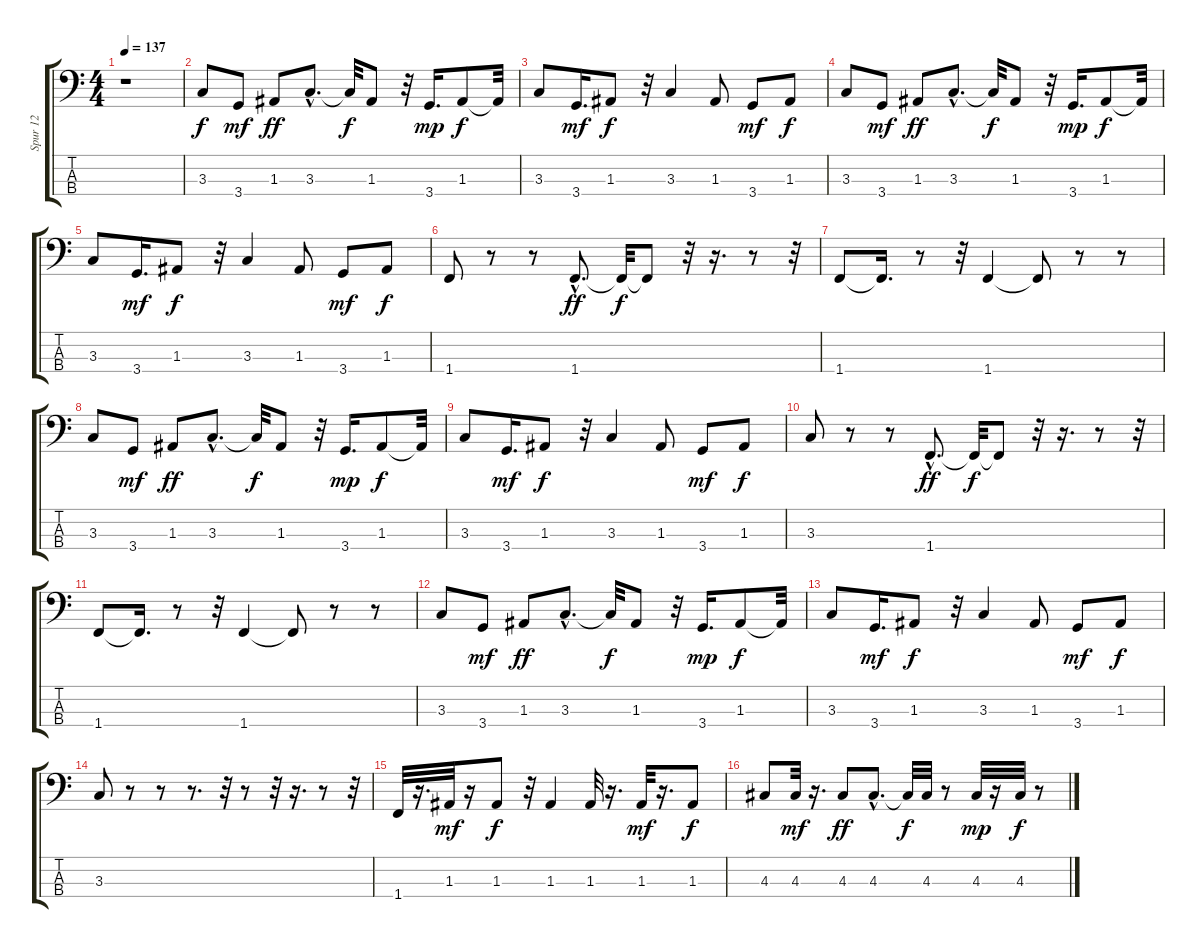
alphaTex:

\track ("Spur 12" "Spur 12") {instrument synthbass1}
\staff {score tabs}
\tuning (G2 D2 A1 E1) {hide}
\ts (4 4)
\tempo 137
\clef f4
\ks c
r.1{dy f instrument synthbass1} |
3.3.8{instrument synthbass2} 3.4.8{dy mf} 1.3.8{dy ff} 3.3{hac}.8{d} 3.3{t}.32{dy f} 1.3.8 r.32 3.4.16{d dy mp} 1.3.8{dy f} 1.3{t}.32 |
3.3.8 3.4.16{d dy mf} 1.3.8{dy f} r.32 3.3.4 1.3.8 3.4.8{dy mf} 1.3.8{dy f} |
3.3.8 3.4.8{dy mf} 1.3.8{dy ff} 3.3{hac}.8{d} 3.3{t}.32{dy f} 1.3.8 r.32 3.4.16{d dy mp} 1.3.8{dy f} 1.3{t}.32 |
3.3.8 3.4.16{d dy mf} 1.3.8{dy f} r.32 3.3.4 1.3.8 3.4.8{dy mf} 1.3.8{dy f} |
1.4.8 r.8 r.8 1.4{hac}.8{d dy ff} 1.4{t}.32{dy f} 1.4{t}.8 r.32 r.16{d} r.8 r.32 |
1.4.8 1.4{t}.16{d} r.8 r.32 1.4.4 1.4{t}.8 r.8 r.8 |
3.3.8 3.4.8{dy mf} 1.3.8{dy ff} 3.3{hac}.8{d} 3.3{t}.32{dy f} 1.3.8 r.32 3.4.16{d dy mp} 1.3.8{dy f} 1.3{t}.32 |
3.3.8 3.4.16{d dy mf} 1.3.8{dy f} r.32 3.3.4 1.3.8 3.4.8{dy mf} 1.3.8{dy f} |
3.3.8 r.8 r.8 1.4{hac}.8{d dy ff} 1.4{t}.32{dy f} 1.4{t}.8 r.32 r.16{d} r.8 r.32 |
1.4.8 1.4{t}.16{d} r.8 r.32 1.4.4 1.4{t}.8 r.8 r.8 |
3.3.8 3.4.8{dy mf} 1.3.8{dy ff} 3.3{hac}.8{d} 3.3{t}.32{dy f} 1.3.8 r.32 3.4.16{d dy mp} 1.3.8{dy f} 1.3{t}.32 |
3.3.8 3.4.16{d dy mf} 1.3.8{dy f} r.32 3.3.4 1.3.8 3.4.8{dy mf} 1.3.8{dy f} |
3.3.8 r.8 r.8 r.8{d} r.32 r.8 r.32 r.16{d} r.8 r.32 |
1.4.32 r.16{d} 1.3.32{dy mf} r.16 1.3.8{dy f} r.32 1.3.4 1.3.32 r.16{d} 1.3.32{dy mf} r.16{d} 1.3.8{dy f} |
4.3.8 4.3.32{dy mf} r.16{d} 4.3.8{dy ff} 4.3{hac}.8{d} 4.3{t}.32{dy f} 4.3.32 r.8 4.3.32{dy mp} r.16 4.3.32{dy f} r.8
